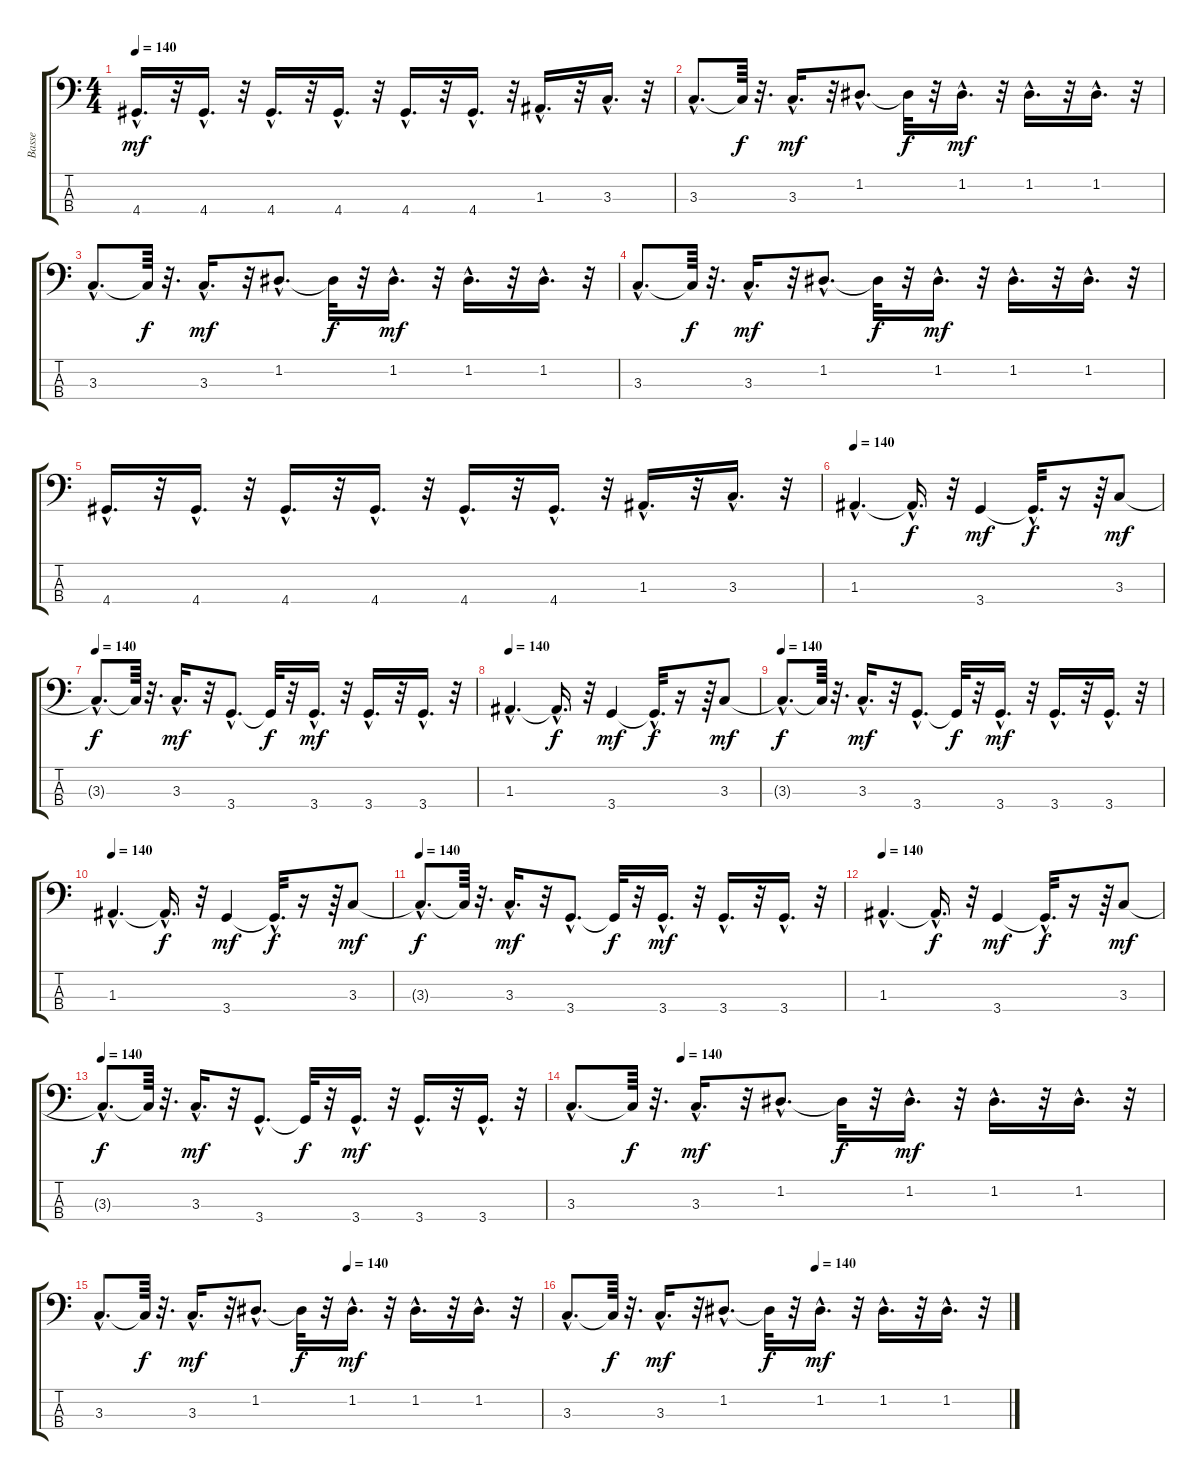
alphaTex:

\track ("Basse" "Basse") {instrument acousticbass}
\staff {score tabs}
\tuning (G2 D2 A1 E1) {hide}
\ts (4 4)
\tempo 140
\clef f4
\ks c
4.4{hac}.16{d dy mf} r.32 4.4{hac}.16{d} r.32 4.4{hac}.16{d} r.32 4.4{hac}.16{d} r.32 4.4{hac}.16{d} r.32 4.4{hac}.16{d} r.32 1.3{hac}.16{d} r.32 3.3{hac}.16{d} r.32 |
3.3{hac}.8{d} 3.3{t}.64{dy f} r.32{d} 3.3{hac}.16{d dy mf} r.32 1.2{hac}.8{d} 1.2{t}.32{dy f} r.32 1.2{hac}.16{d dy mf} r.32 1.2{hac}.16{d} r.32 1.2{hac}.16{d} r.32 |
3.3{hac}.8{d} 3.3{t}.64{dy f} r.32{d} 3.3{hac}.16{d dy mf} r.32 1.2{hac}.8{d} 1.2{t}.32{dy f} r.32 1.2{hac}.16{d dy mf} r.32 1.2{hac}.16{d} r.32 1.2{hac}.16{d} r.32 |
3.3{hac}.8{d} 3.3{t}.64{dy f} r.32{d} 3.3{hac}.16{d dy mf} r.32 1.2{hac}.8{d} 1.2{t}.32{dy f} r.32 1.2{hac}.16{d dy mf} r.32 1.2{hac}.16{d} r.32 1.2{hac}.16{d} r.32 |
4.4{hac}.16{d} r.32 4.4{hac}.16{d} r.32 4.4{hac}.16{d} r.32 4.4{hac}.16{d} r.32 4.4{hac}.16{d} r.32 4.4{hac}.16{d} r.32 1.3{hac}.16{d} r.32 3.3{hac}.16{d} r.32 |
\tempo 140
1.3{hac}.4{d} 1.3{hac t}.16{d dy f} r.32 3.4.4{dy mf} 3.4{hac t}.32{d dy f} r.16 r.64 3.3.8{dy mf} |
\tempo 140
3.3{hac t}.8{d dy f} 3.3{t}.64 r.32{d} 3.3{hac}.16{d dy mf} r.32 3.4{hac}.8{d} 3.4{t}.32{dy f} r.32 3.4{hac}.16{d dy mf} r.32 3.4{hac}.16{d} r.32 3.4{hac}.16{d} r.32 |
\tempo 140
1.3{hac}.4{d} 1.3{hac t}.16{d dy f} r.32 3.4.4{dy mf} 3.4{hac t}.32{d dy f} r.16 r.64 3.3.8{dy mf} |
\tempo 140
3.3{hac t}.8{d dy f} 3.3{t}.64 r.32{d} 3.3{hac}.16{d dy mf} r.32 3.4{hac}.8{d} 3.4{t}.32{dy f} r.32 3.4{hac}.16{d dy mf} r.32 3.4{hac}.16{d} r.32 3.4{hac}.16{d} r.32 |
\tempo 140
1.3{hac}.4{d} 1.3{hac t}.16{d dy f} r.32 3.4.4{dy mf} 3.4{hac t}.32{d dy f} r.16 r.64 3.3.8{dy mf} |
\tempo 140
3.3{hac t}.8{d dy f} 3.3{t}.64 r.32{d} 3.3{hac}.16{d dy mf} r.32 3.4{hac}.8{d} 3.4{t}.32{dy f} r.32 3.4{hac}.16{d dy mf} r.32 3.4{hac}.16{d} r.32 3.4{hac}.16{d} r.32 |
\tempo 140
1.3{hac}.4{d} 1.3{hac t}.16{d dy f} r.32 3.4.4{dy mf} 3.4{hac t}.32{d dy f} r.16 r.64 3.3.8{dy mf} |
\tempo 140
3.3{hac t}.8{d dy f} 3.3{t}.64 r.32{d} 3.3{hac}.16{d dy mf} r.32 3.4{hac}.8{d} 3.4{t}.32{dy f} r.32 3.4{hac}.16{d dy mf} r.32 3.4{hac}.16{d} r.32 3.4{hac}.16{d} r.32 |
\tempo (140 0.1875)
3.3{hac}.8{d} 3.3{t}.64{dy f} r.32{d} 3.3{hac}.16{d dy mf} r.32 1.2{hac}.8{d} 1.2{t}.32{dy f} r.32 1.2{hac}.16{d dy mf} r.32 1.2{hac}.16{d} r.32 1.2{hac}.16{d} r.32 |
\tempo (140 0.5625)
3.3{hac}.8{d} 3.3{t}.64{dy f} r.32{d} 3.3{hac}.16{d dy mf} r.32 1.2{hac}.8{d} 1.2{t}.32{dy f} r.32 1.2{hac}.16{d dy mf} r.32 1.2{hac}.16{d} r.32 1.2{hac}.16{d} r.32 |
\tempo (140 0.5625)
3.3{hac}.8{d} 3.3{t}.64{dy f} r.32{d} 3.3{hac}.16{d dy mf} r.32 1.2{hac}.8{d} 1.2{t}.32{dy f} r.32 1.2{hac}.16{d dy mf} r.32 1.2{hac}.16{d} r.32 1.2{hac}.16{d} r.32
